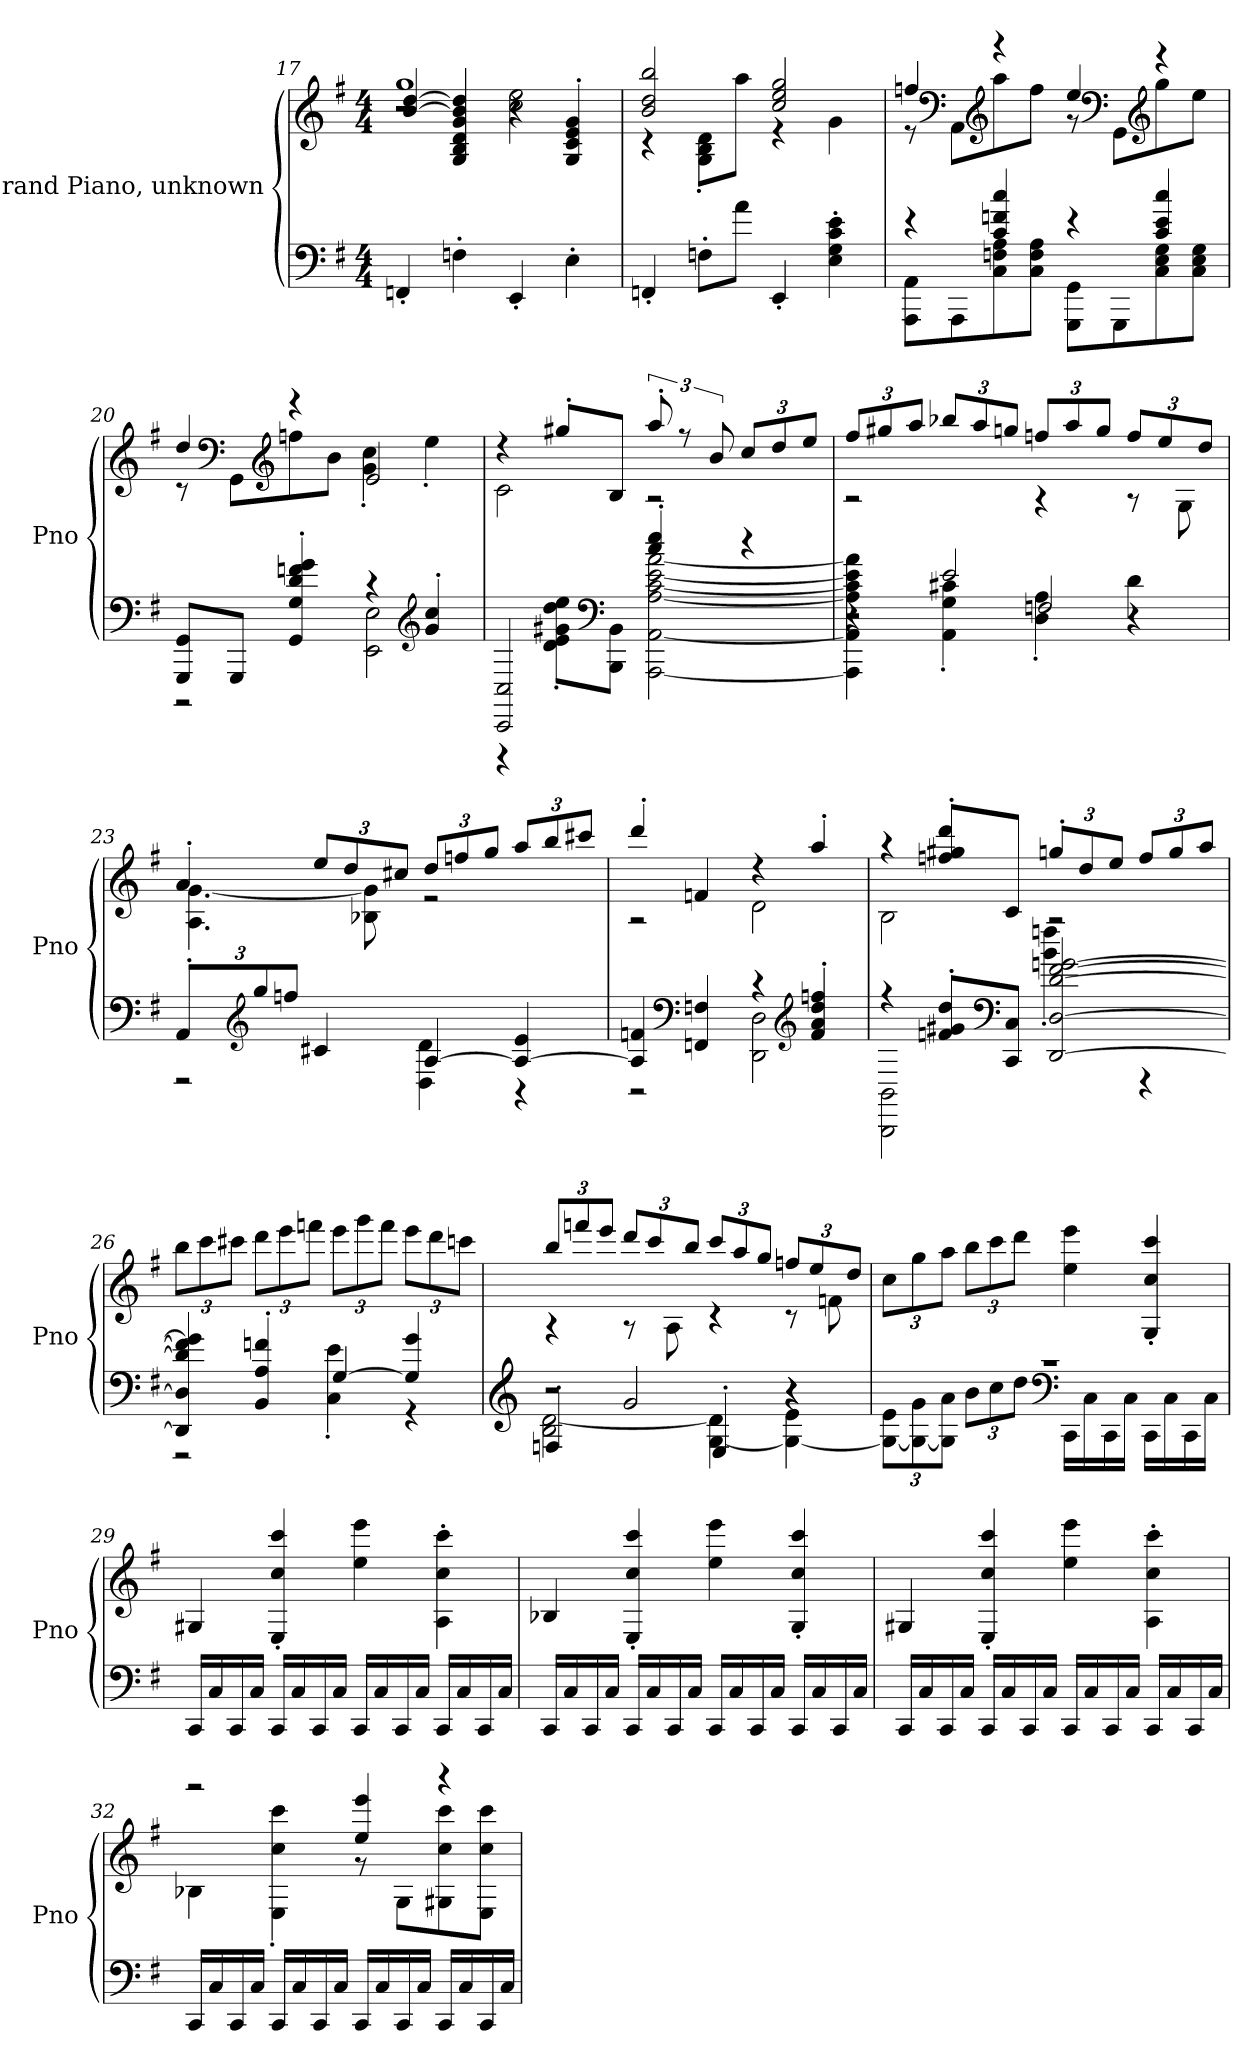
**kern	**kern
*part1	*part1
*staff2	*staff1
*I"Grand Piano, unknown	*
*I'Pno	*
*clefF4	*clefG2
*k[f#]	*k[f#]
*M4/4	*M4/4
=17	=17
*	*^
*	*	*^
4FFn'/	1gg	2r	[4b/ [4dd/
4Fn'\	.	.	4G/ 4B/ 4d/ 4g/ 4b/] 4dd/]
4EE'/	.	2cc\ 2ee\	4r
4E'\	.	.	4G/' 4c/' 4e/' 4g/'
*	*	*v	*v
=18	=18	=18
4FFn'/	2b/ 2dd/ 2bb/	4r
8Fn'\L	.	8G\' 8B\' 8d\'L
8a\J	.	8aa\J
4EE'/	2cc/ 2ee/ 2gg/	4r
4E\' 4G\' 4c\' 4e\'	.	4g\
!!LO:LB:g=z	!!
=19	=19	=19
*^	*	*
4r	8AAA\ 8AA\L	4ffn/	8r
*	*	*clefF4	*
.	8AAA\	.	8AA\L
*	*	*clefG2	*
4c/ 4fn/ 4cc/	8C\ 8Fn\ 8A\	4r	8aa\
.	8C\ 8F\ 8A\J	.	8ff\J
4r	8GGG\ 8GG\L	4ee/	8r
*	*	*clefF4	*
.	8GGG\	.	8GG\L
*	*	*clefG2	*
4c/ 4e/ 4cc/	8C\ 8E\ 8G\	4r	8gg\
.	8C\ 8E\ 8G\J	.	8ee\J
=20	=20	=20	=20
8GGG/ 8GG/L	2r	4dd/	8r
*	*	*clefF4	*
8GGG/J	.	.	8GG\L
*	*	*clefG2	*
4GG/' 4G/' 4d/' 4fn/' 4g/'	.	4r	8ffn\
.	.	.	8b\J
4r	2EE\ 2E\	2e/	4g\' 4cc\'
*clefG2	*	*	*
4g/' 4cc/'	.	.	4ee'\
=21	=21	=21	=21
2CC/ 2C/	4r	4r	2c\
.	8d\' 8e\' 8g#X\' 8dd\' 8ee\'L	8gg#X'/L	.
*clefF4	*	*	*
.	8BBB\ 8BB\J	8B/J	.
4cc/' 4ee/'	[2AAA\ [2AA\ [2A\ [2c\ [2e\ [2a\	12aa'/	2r
.	.	12r	.
.	.	12b/	.
*	*	*Xbrackettup	*
4r	.	12cc/L	.
.	.	12dd/	.
.	.	12ee/J	.
!!LO:LB:g=z	!!
=22	=22	=22	=22
*	*^	*	*
4r	4AAA\] 4AA\] 4A\] 4c\] 4e\] 4a\]	2r	12ff#/L	2r
.	.	.	12gg#X/	.
.	.	.	12aa/J	.
2e/	4AA\' 4G\' 4c#X\'	.	12bb-X/L	.
.	.	.	12aa/	.
.	.	.	12ggn/J	.
.	4D\' 4A\'	2Fn/	12ffn/L	4r
.	.	.	12aa/	.
.	.	.	12gg/J	.
4r	4d\	.	12ff/L	8r
.	.	.	12ee/	.
.	.	.	.	8G\
.	.	.	12dd/J	.
*v	*v	*v	*	*
=23	=23	=23
*Xbrackettup	*	*
*^	*	*
12AA'/L	2r	4a'/	4.A\ [4.g\
*clefG2	*	*	*
12gg/	.	.	.
12ffn/J	.	.	.
4c#X/	.	12ee/L	.
.	.	12dd/	.
.	.	.	8B-X\ 8g\]
.	.	12cc#X/J	.
[4A/	4D\ 4d\	12dd/L	2r
.	.	12ffn/	.
.	.	12gg/J	.
4A/_ 4e/	4r	12aa/L	.
.	.	12bb/	.
.	.	12ccc#X/J	.
!!LO:PB:g=z	!!
=24	=24	=24	=24
4A/] 4fn/	2r	4ddd'/	2r
*clefF4	*	*	*
4FFn/ 4Fn/	.	4fn/	.
4r	2DD\ 2D\	4r	2d\
*clefG2	*	*	*
4f/' 4a/' 4dd/' 4ffn/'	.	4aa'/	.
=25	=25	=25	=25
4r	2BBB\ 2BB\	4r	2B\
8fn/' 8g#X/' 8dd/'L	.	8ffn/' 8gg#X/' 8ddd/'L	.
*clefF4	*	*	*
8CC/ 8C/J	.	8c/J	.
[2DD/ [2D/ [2d/ [2f/ [2gn/	4b\' 4ffn\'	12ggn'/L	2r
.	.	12dd/	.
.	.	12ee/J	.
.	4r	12ff/L	.
.	.	12gg/	.
.	.	12aa/J	.
*	*	*v	*v
=26	=26	=26
4DD/] 4D/] 4d/] 4f/] 4g/]	2r	12bb\L
.	.	12ccc\
.	.	12ccc#X\J
4BB/' 4A/' 4fn/'	.	12ddd\L
.	.	12eee\
.	.	12fffn\J
[4G/	4C\' 4e\'	12eee\L
.	.	12ggg\
.	.	12fff\J
4G/] 4g/	4r	12eee\L
.	.	12ddd\
.	.	12cccn\J
*v	*v	*
!!LO:LB:g=z
=27	=27
*clefG2	*
*^	*^
*	*^	*	*
4Fn'/	2B\ [2d\	2r	12bb/L	4r
.	.	.	12fffn/	.
.	.	.	12eee/J	.
2g/	.	.	12ddd/L	8r
.	.	.	12ccc/	.
.	.	.	.	8A\
.	.	.	12bb/J	.
.	[4G\ 4d\]	4E'/	12ccc/L	4r
.	.	.	12aa/	.
.	.	.	12gg/J	.
4r	4G\_ 4e\	4r	12ffn/L	8r
.	.	.	12ee/	.
.	.	.	.	8fn\
.	.	.	12dd/J	.
*	*v	*v	*	*
*	*	*v	*v
=28	=28	=28
1r	12G\_ 12e\L	12cc\L
.	12G\_ 12g\	12gg\
.	12G\] 12a\J	12aa\J
.	12b\L	12bb\L
.	12cc\	12ccc\
.	12dd\J	12ddd\J
*clefF4	*	*
.	16CC\LL	4ee\ 4eee\
.	16C\	.
.	16CC\	.
.	16C\JJ	.
.	16CC\LL	4G/' 4cc/' 4ccc/'
.	16C\	.
.	16CC\	.
.	16C\JJ	.
*v	*v	*
!!LO:LB:g=z
=29	=29
16CC/LL	4G#X/
16C/	.
16CC/	.
16C/JJ	.
16CC/LL	4E/' 4cc/' 4ccc/'
16C/	.
16CC/	.
16C/JJ	.
16CC/LL	4ee\ 4eee\
16C/	.
16CC/	.
16C/JJ	.
16CC/LL	4A\' 4cc\' 4ccc\'
16C/	.
16CC/	.
16C/JJ	.
=30	=30
16CC/LL	4B-X/
16C/	.
16CC/	.
16C/JJ	.
16CC/LL	4E/' 4cc/' 4ccc/'
16C/	.
16CC/	.
16C/JJ	.
16CC/LL	4ee\ 4eee\
16C/	.
16CC/	.
16C/JJ	.
16CC/LL	4G/' 4cc/' 4ccc/'
16C/	.
16CC/	.
16C/JJ	.
!!LO:LB:g=z
=31	=31
16CC/LL	4G#X/
16C/	.
16CC/	.
16C/JJ	.
16CC/LL	4E/' 4cc/' 4ccc/'
16C/	.
16CC/	.
16C/JJ	.
16CC/LL	4ee\ 4eee\
16C/	.
16CC/	.
16C/JJ	.
16CC/LL	4A\' 4cc\' 4ccc\'
16C/	.
16CC/	.
16C/JJ	.
=32	=32
*	*^
16CC/LL	2r	4B-X\
16C/	.	.
16CC/	.	.
16C/JJ	.	.
16CC/LL	.	4E\' 4cc\' 4ccc\'
16C/	.	.
16CC/	.	.
16C/JJ	.	.
16CC/LL	4ee/ 4eee/	8r
16C/	.	.
16CC/	.	8G\L
16C/JJ	.	.
16CC/LL	4r	8G#X\ 8cc\ 8ccc\
16C/	.	.
16CC/	.	8E\ 8cc\ 8ccc\J
16C/JJ	.	.
*	*v	*v
=	=
*-	*-
